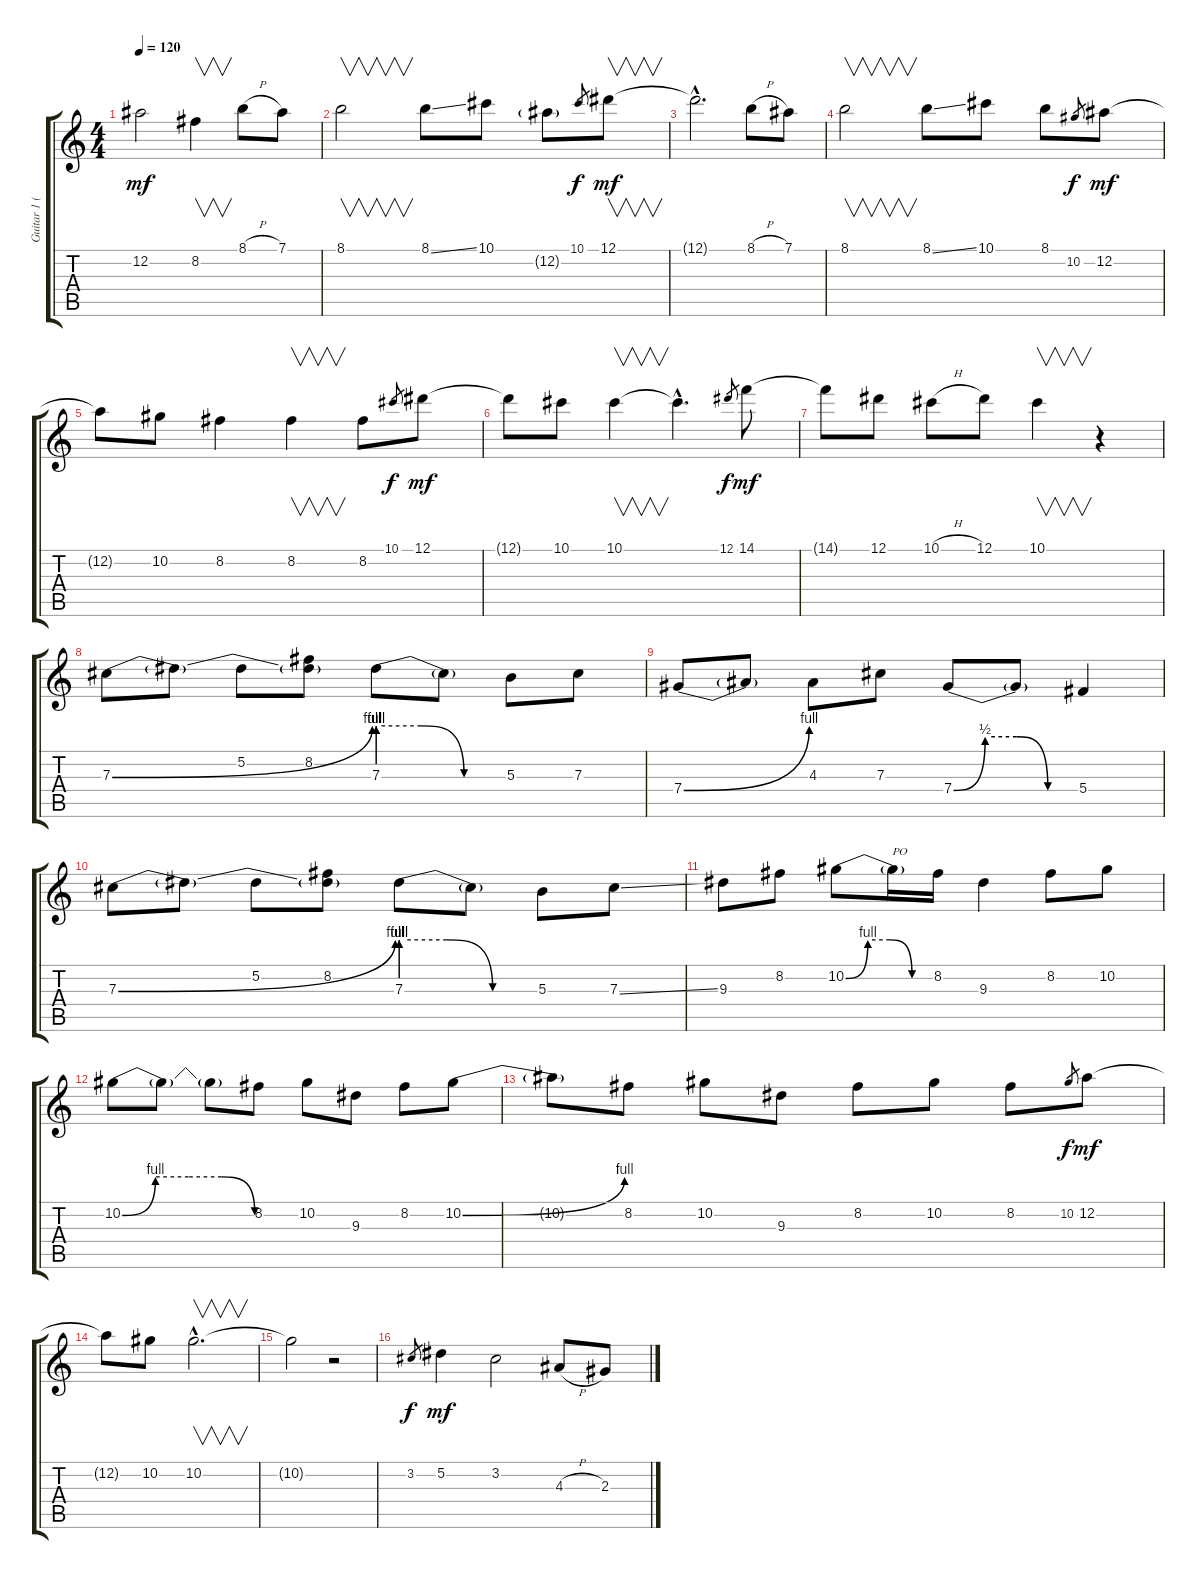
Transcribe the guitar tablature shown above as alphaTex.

\track ("Guitar 1 (Slash)" "Guitar 1 (") {instrument acousticguitarsteel}
\staff {score tabs}
\tuning (Eb4 Bb3 Gb3 Db3 Ab2 Eb2) {hide}
\ts (4 4)
\tempo 120
\clef g2
\ks c
12.2{t}.2{dy mf} 8.2.4{v} 8.1{h}.8 7.1.8 |
8.1.2{v} 8.1{ss}.8 10.1.8 12.2{g}.8 10.1.8{gr dy f} 12.1.8{v dy mf} |
12.1{hac t}.2{d} 8.1{h}.8 7.1.8 |
8.1.2{v} 8.1{ss}.8 10.1.8 8.1.8 10.2.8{gr dy f} 12.2.8{dy mf} |
12.2{t}.8 10.2.8 8.2.4 8.2.4{v} 8.2.8 10.1.8{gr dy f} 12.1.8{dy mf} |
12.1{t}.8 10.1.8 10.1.4{v} 10.1{hac t}.4{d} 12.1.8{gr dy f} 14.1.8{dy mf} |
14.1{t}.8 12.1.8 10.1{h}.8 12.1.8 10.1.4{v} r.4 |
7.3{be (bend 0 0 60 4)}.8 7.3{t}.8 5.2.8 (8.2 7.3{t}).8 7.3{be (custom 0 4 20 4 40 0 60 0)}.8 7.3{t}.8 5.3.8 7.3.8 |
7.4{be (bend 0 0 60 4)}.8 7.4{t}.8 4.3.8 7.3.8 7.4{be (custom 0 0 15 2 30 2 45 0 60 0)}.8 7.4{t}.8 5.4.4 |
7.3{be (bend 0 0 60 4)}.8 7.3{t}.8 5.2.8 (8.2 7.3{t}).8 7.3{be (custom 0 4 20 4 40 0 60 0)}.8 7.3{t}.8 5.3.8 7.3{ss}.8 |
9.3.8 8.2.8 10.2{be (custom 0 0 15 4 30 4 45 0 60 0)}.8 10.2{t}.16{txt "PO"} 8.2.16 9.3.4 8.2.8 10.2.8 |
10.2{be (custom 0 0 15 4 30 4 45 4 60 0)}.8 10.2{t}.8 10.2{t}.8 8.2.8 10.2.8 9.3.8 8.2.8 10.2{be (bend 0 0 60 4)}.8 |
10.2{t}.8 8.2.8 10.2.8 9.3.8 8.2.8 10.2.8 8.2.8 10.2.8{gr dy f} 12.2.8{dy mf} |
12.2{t}.8 10.2.8 10.2{hac}.2{v d} |
10.2{t}.2 r.2 |
3.2.8{gr dy f} 5.2.4{dy mf} 3.2.2 4.3{h}.8 2.3.8
